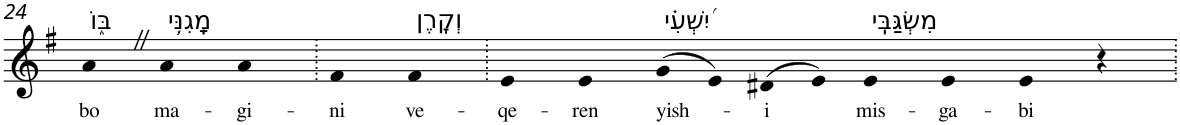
**kern	**text
*part1	*part1
*staff1	*staff1
*I"Piano	*
*I'Pno	*
!!LO:PB:g=z
*clefG2	*
*k[f#]	*
*G:	*
=24	=24
!LO:TX:a:t=בּ֑וֹ	!
!	!LO:LY:b
4aZ	bo
!LO:TX:a:t=מָֽגִנִּ֥י	!
!	!LO:LY:b
4a	ma-
!	!LO:LY:b
4a	-gi-
=25.	=25.
!	!LO:LY:b
4f#	-ni
!LO:TX:a:t=וְקֶֽרֶן	!
!	!LO:LY:b
4f#	ve-
=26.	=26.
!	!LO:LY:b
4e	-qe-
!	!LO:LY:b
4e	-ren
!LO:TX:a:t=יִ֝שְׁעִ֗י	!
!	!LO:LY:b
(>8g	yish-
8e)	.
!	!LO:LY:b
(>8d#X	-i
8e)	.
!LO:TX:a:t=מִשְׂגַּבִּֽי	!
!	!LO:LY:b
4e	mis-
!	!LO:LY:b
4e	-ga-
!	!LO:LY:b
4e	-bi
4r	.
=.	=.
*-	*-
